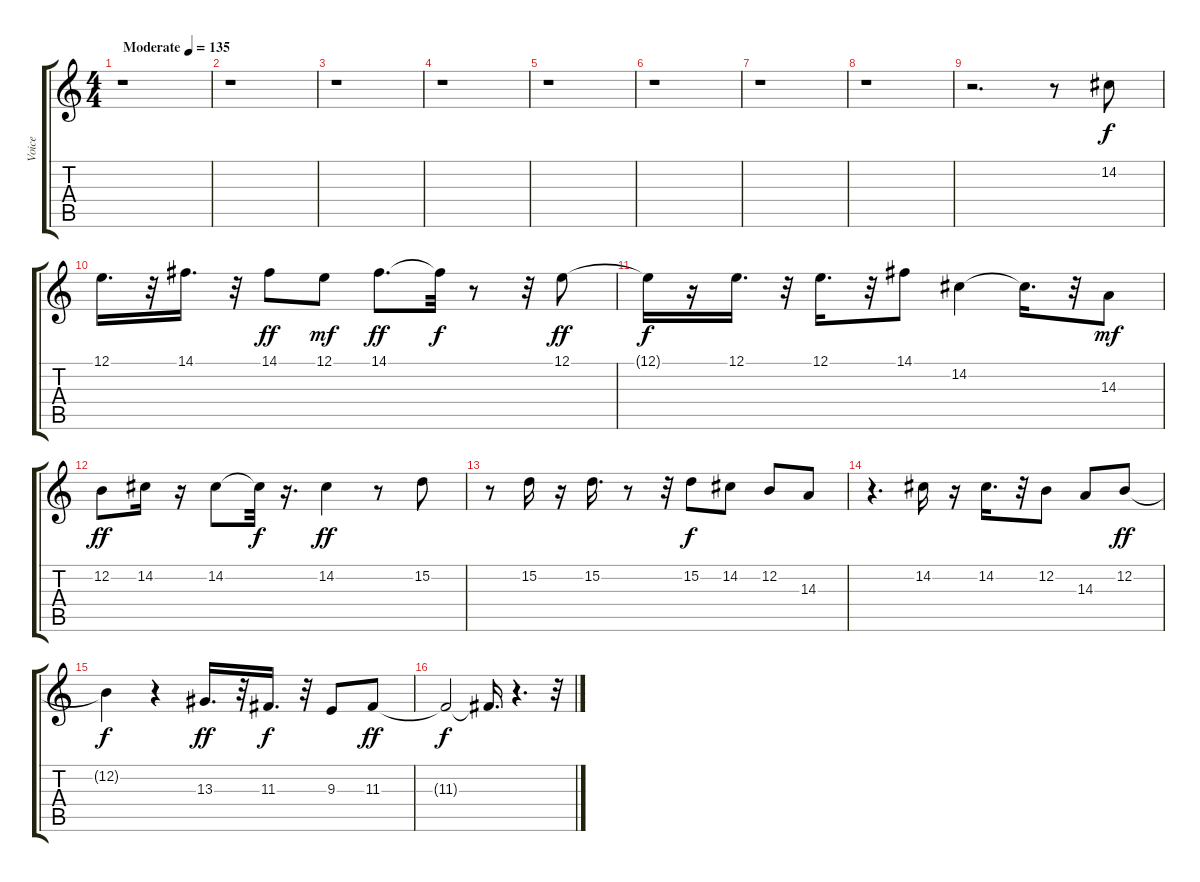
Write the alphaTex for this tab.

\track ("Voice" "Voice") {instrument lead3calliope}
\staff {score tabs}
\tuning (E4 B3 G3 D3 A2 E2) {hide}
\ts (4 4)
\tempo (135 "Moderate")
\clef g2
\ks c
r.1{dy f instrument lead3calliope} |
r.1 |
r.1 |
r.1 |
r.1 |
r.1 |
r.1 |
r.1 |
r.2{d} r.8 14.2.8 |
12.1.16{d} r.32 14.1.16{d} r.32 14.1.8{dy ff} 12.1.8{dy mf} 14.1.8{d dy ff} 14.1{t}.32{dy f} r.8 r.32 12.1.8{dy ff} |
12.1{t}.16{dy f} r.16 12.1.16{d} r.32 12.1.16{d} r.32 14.1.8 14.2.4 14.2{t}.16{d} r.32 14.3.8{dy mf} |
12.2.8{dy ff} 14.2.16 r.16 14.2.8 14.2{t}.32{dy f} r.16{d} 14.2.4{dy ff} r.8 15.2.8 |
r.8 15.2.16 r.16 15.2.16{d} r.8 r.32 15.2.8{dy f} 14.2.8 12.2.8 14.3.8 |
r.4{d} 14.2.16 r.16 14.2.16{d} r.32 12.2.8 14.3.8 12.2.8{dy ff} |
12.2{t}.4{dy f} r.4 13.3.16{d dy ff} r.32 11.3.16{d dy f} r.32 9.3.8 11.3.8{dy ff} |
11.3{t}.2{dy f} 11.3{t}.16{d} r.4{d} r.32
